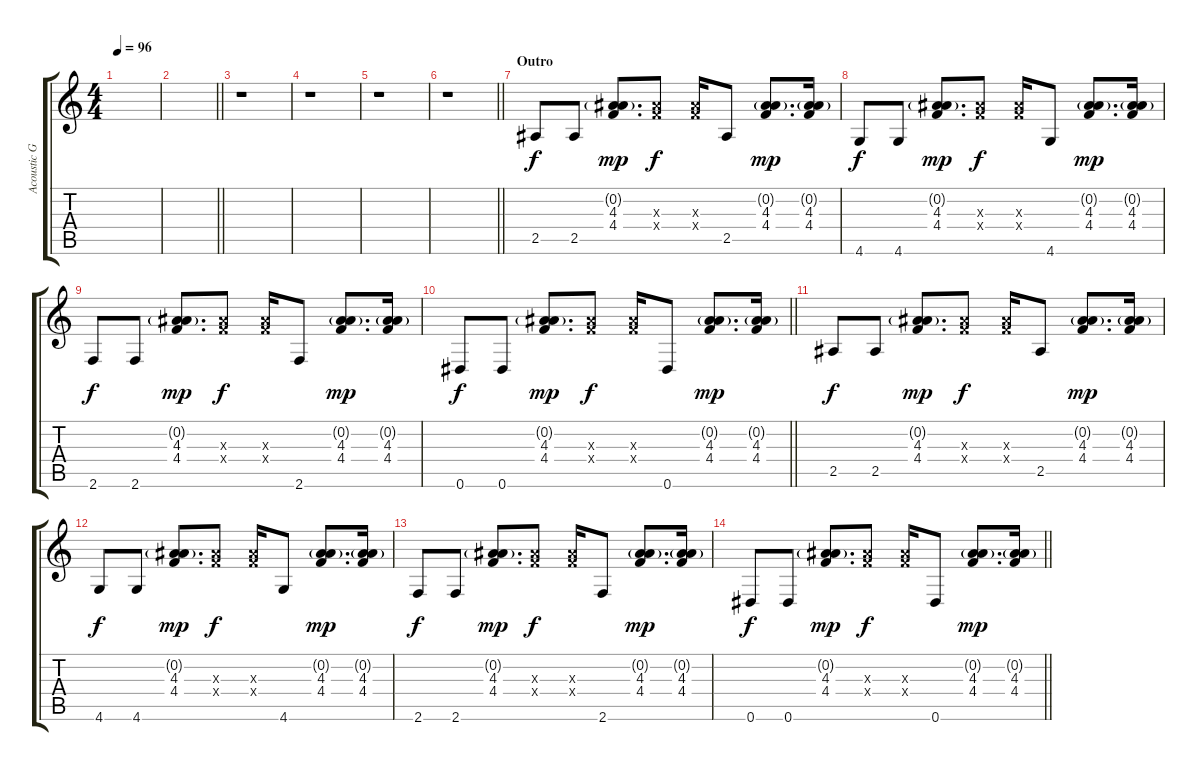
\track ("Acoustic Guitar" "Acoustic G") {instrument acousticguitarsteel}
\staff {score tabs}
\tuning (Eb4 Bb3 Gb3 Db3 Ab2 Eb2) {hide}
\ts (4 4)
\tempo 96
\clef g2
\ks c
|
\barLineRight lightlight
|
r.1 |
r.1 |
r.1 |
\barLineRight lightlight
r.1 |
\section ("" "Outro")
2.5.8{volume 4} 2.5.8 (0.2{g} 4.3 4.4).8{d dy mp} (4.3{x} 4.4{x}).8{dy f} (4.3{x} 4.4{x}).16 2.5.8 (0.2{g} 4.3 4.4).8{d dy mp} (0.2{g} 4.3 4.4).16 |
4.6.8{dy f} 4.6.8 (0.2{g} 4.3 4.4).8{d dy mp} (4.3{x} 4.4{x}).8{dy f} (4.3{x} 4.4{x}).16 4.6.8 (0.2{g} 4.3 4.4).8{d dy mp} (0.2{g} 4.3 4.4).16 |
2.6.8{dy f} 2.6.8 (0.2{g} 4.3 4.4).8{d dy mp} (4.3{x} 4.4{x}).8{dy f} (4.3{x} 4.4{x}).16 2.6.8 (0.2{g} 4.3 4.4).8{d dy mp} (0.2{g} 4.3 4.4).16 |
\barLineRight lightlight
0.6.8{dy f} 0.6.8 (0.2{g} 4.3 4.4).8{d dy mp} (4.3{x} 4.4{x}).8{dy f} (4.3{x} 4.4{x}).16 0.6.8 (0.2{g} 4.3 4.4).8{d dy mp} (0.2{g} 4.3 4.4).16 |
2.5.8{dy f volume 0} 2.5.8 (0.2{g} 4.3 4.4).8{d dy mp} (4.3{x} 4.4{x}).8{dy f} (4.3{x} 4.4{x}).16 2.5.8 (0.2{g} 4.3 4.4).8{d dy mp} (0.2{g} 4.3 4.4).16 |
4.6.8{dy f} 4.6.8 (0.2{g} 4.3 4.4).8{d dy mp} (4.3{x} 4.4{x}).8{dy f} (4.3{x} 4.4{x}).16 4.6.8 (0.2{g} 4.3 4.4).8{d dy mp} (0.2{g} 4.3 4.4).16 |
2.6.8{dy f} 2.6.8 (0.2{g} 4.3 4.4).8{d dy mp} (4.3{x} 4.4{x}).8{dy f} (4.3{x} 4.4{x}).16 2.6.8 (0.2{g} 4.3 4.4).8{d dy mp} (0.2{g} 4.3 4.4).16 |
\barLineRight lightlight
0.6.8{dy f} 0.6.8 (0.2{g} 4.3 4.4).8{d dy mp} (4.3{x} 4.4{x}).8{dy f} (4.3{x} 4.4{x}).16 0.6.8 (0.2{g} 4.3 4.4).8{d dy mp} (0.2{g} 4.3 4.4).16
